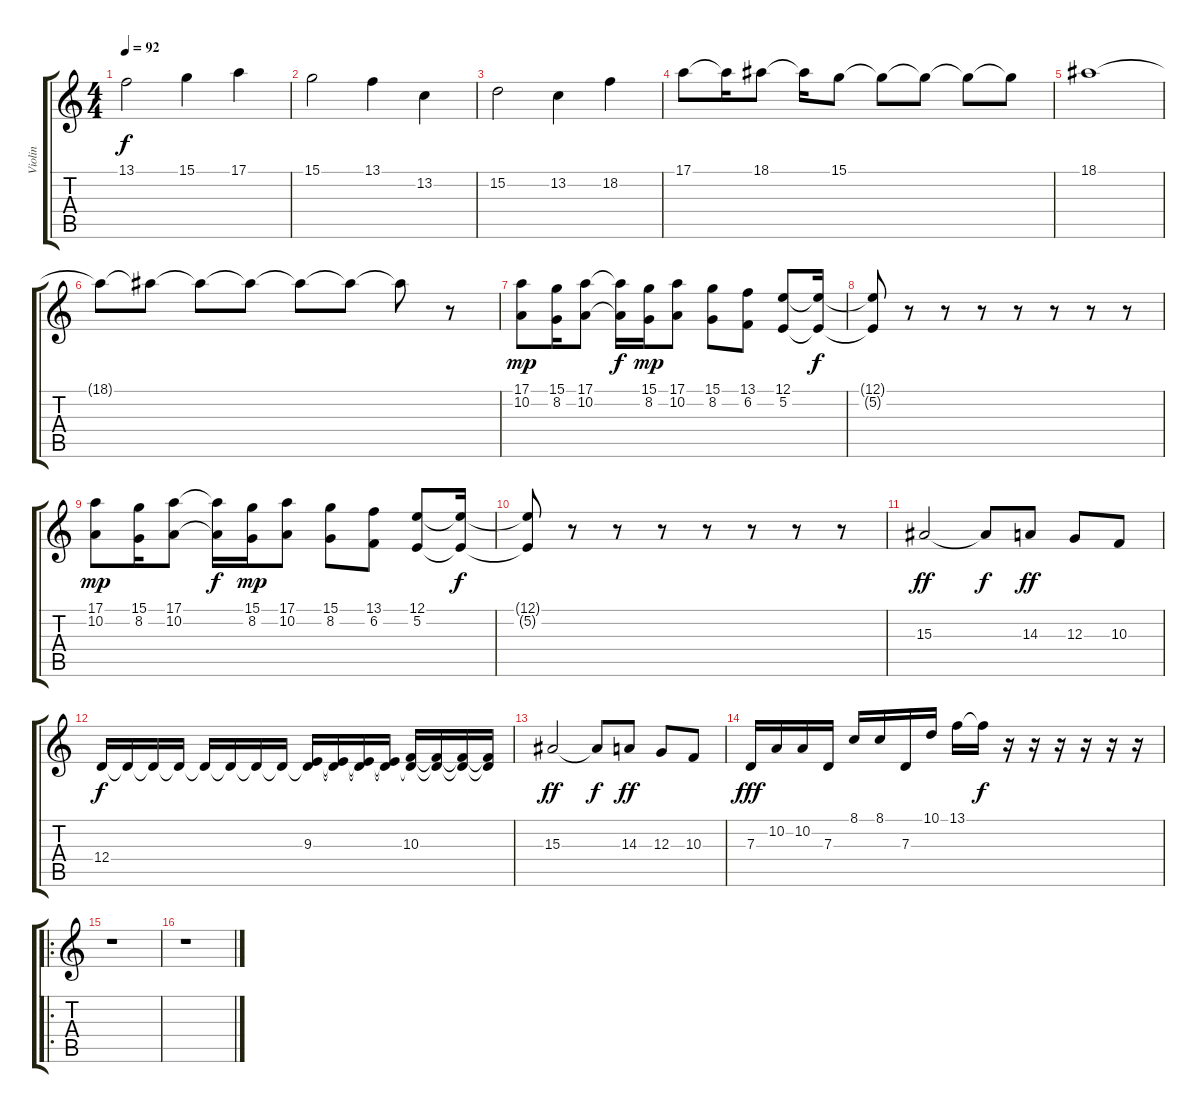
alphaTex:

\track ("Violin" "Violin") {instrument violin}
\staff {score tabs}
\tuning (E4 B3 G3 D3 A2 E2) {hide}
\ts (4 4)
\tempo 92
\clef g2
\ks c
13.1.2{dy f} 15.1.4 17.1.4 |
15.1.2 13.1.4 13.2.4 |
15.2.2 13.2.4 18.2.4 |
17.1.8 17.1{t}.16 18.1.8 18.1{t}.16 15.1.8 15.1{t}.8 15.1{t}.8 15.1{t}.8 15.1{t}.8 |
18.1.1 |
18.1{t}.8 18.1{t}.8 18.1{t}.8 18.1{t}.8 18.1{t}.8 18.1{t}.8 18.1{t}.8 r.8 |
(17.1 10.2).8{dy mp} (15.1 8.2).16 (17.1 10.2).8 (17.1{t} 10.2{t}).16{dy f} (15.1 8.2).16{dy mp} (17.1 10.2).8 (15.1 8.2).8 (13.1 6.2).8 (12.1 5.2).8 (12.1{t} 5.2{t}).16{dy f} |
(12.1{t} 5.2{t}).8 r.8 r.8 r.8 r.8 r.8 r.8 r.8 |
(17.1 10.2).8{dy mp} (15.1 8.2).16 (17.1 10.2).8 (17.1{t} 10.2{t}).16{dy f} (15.1 8.2).16{dy mp} (17.1 10.2).8 (15.1 8.2).8 (13.1 6.2).8 (12.1 5.2).8 (12.1{t} 5.2{t}).16{dy f} |
(12.1{t} 5.2{t}).8 r.8 r.8 r.8 r.8 r.8 r.8 r.8 |
15.3.2{dy ff} 15.3{t}.8{dy f} 14.3.8{dy ff} 12.3.8 10.3.8 |
12.4.16{dy f} 12.4{t}.16 12.4{t}.16 12.4{t}.16 12.4{t}.16 12.4{t}.16 12.4{t}.16 12.4{t}.16 (9.3 12.4{t}).16 (9.3{t} 12.4{t}).16 (9.3{t} 12.4{t}).16 (9.3{t} 12.4{t}).16 (10.3 12.4{t}).16 (10.3{t} 12.4{t}).16 (10.3{t} 12.4{t}).16 (10.3{t} 12.4{t}).16 |
15.3.2{dy ff} 15.3{t}.8{dy f} 14.3.8{dy ff} 12.3.8 10.3.8 |
7.3.16{dy fff} 10.2.16 10.2.16 7.3.16 8.1.16 8.1.16 7.3.16 10.1.16 13.1.16 13.1{t}.16{dy f} r.16 r.16 r.16 r.16 r.16 r.16 |
\ro
r.1 |
r.1
